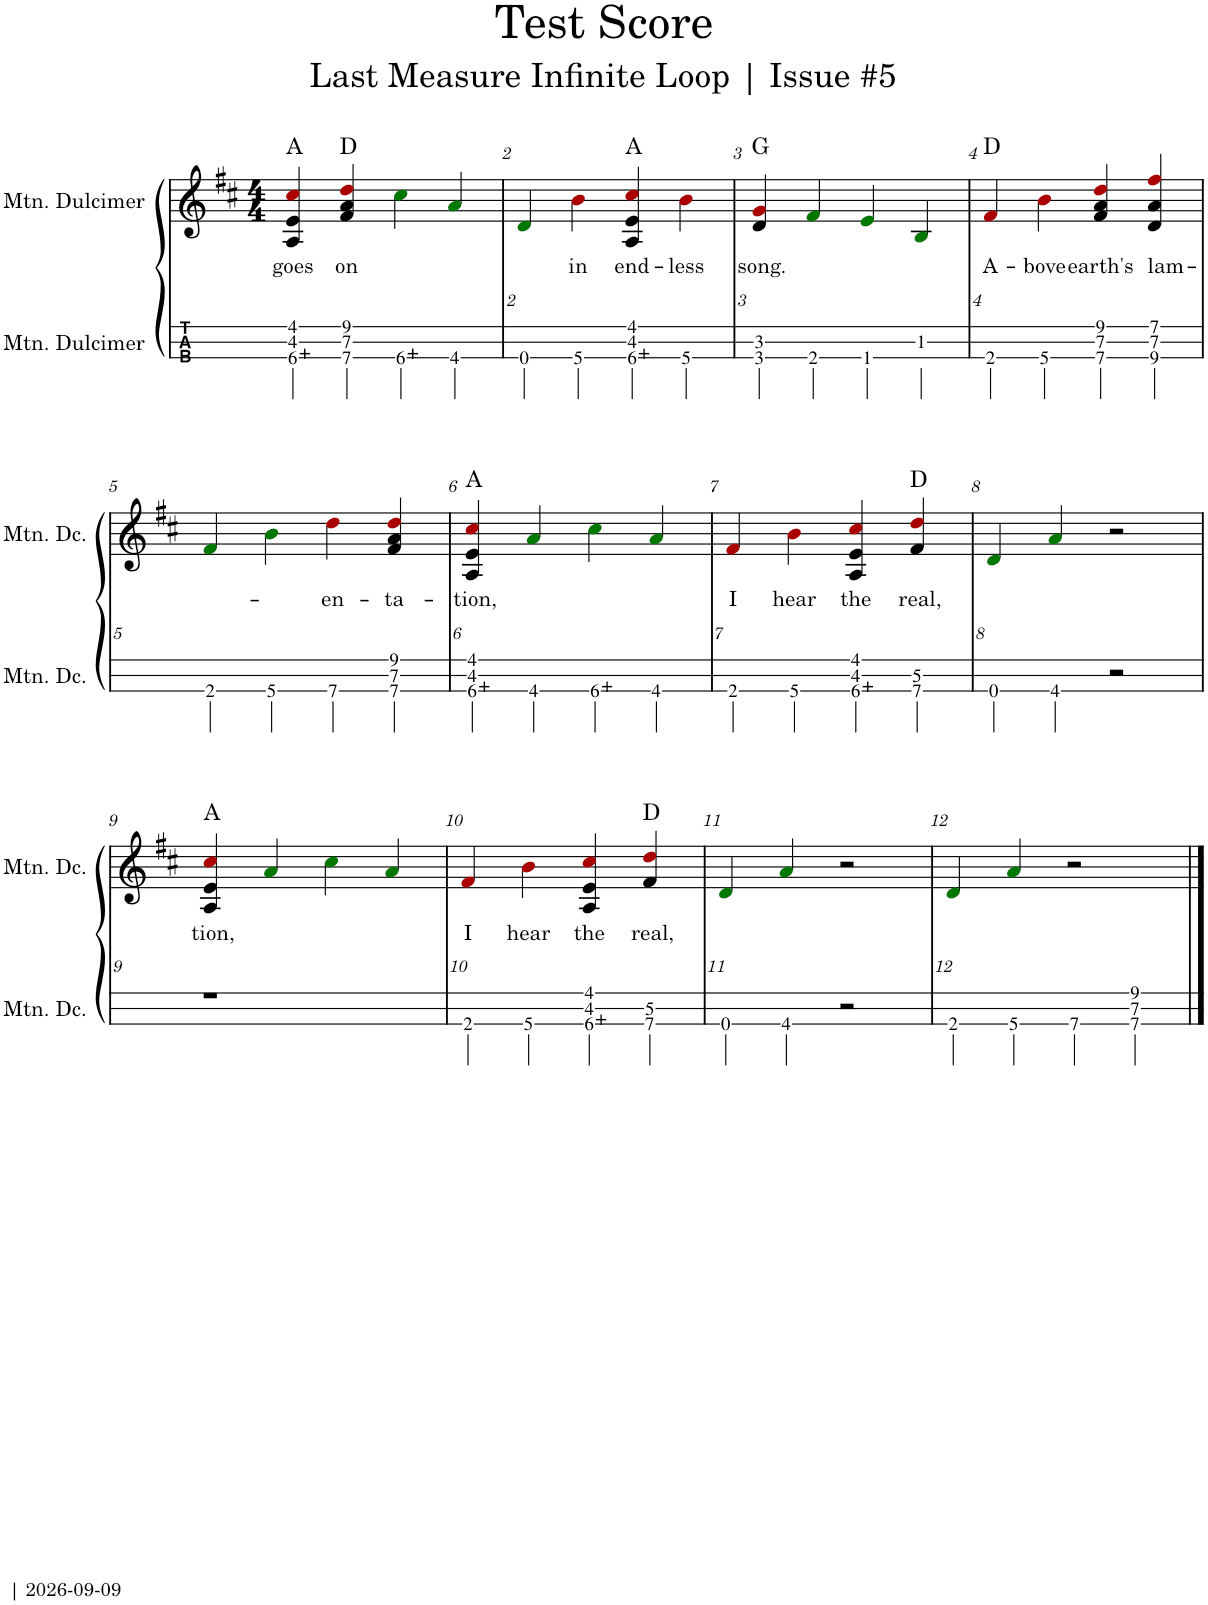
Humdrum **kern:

**kern	**kern	**text	**harte
*part2	*part1	*part1	*part1
*staff2	*staff1	*staff1	*
*I"Mtn. Dulcimer	*I"Mtn. Dulcimer	*	*
*I'Mtn. Dc.	*I'Mtn. Dc.	*	*
*stria3	*	*	*
*	*clefG2	*	*
*k[f#c#]	*k[f#c#]	*	*
*M4/4	*M4/4	*	*
=1	=1	=1	=1
!LO:TX:a:t=+	!	!	!
!	!	!LO:LY:b	!
4F#\ 4c#\ 4g#\	4A/ 4e/ 4cc#i/	goes	A:maj
!	!	!LO:LY:b	!
4B\ 4e\ 4a\	4f#/ 4a/ 4ddi/	on	D:maj
!LO:TX:a:t=+	!	!	!
4g#\	4cc#j\	.	.
4f#\	4aj/	.	.
=2	=2	=2	=2
4d\	4dj/	.	.
!	!	!LO:LY:b	!
4g\	4bi\	in	.
!LO:TX:a:t=+	!	!	!
!	!	!LO:LY:b	!
4F#\ 4c#\ 4g#\	4A/ 4e/ 4cc#i/	end-	A:maj
!	!	!LO:LY:b	!
4g\	4bi\	-less	.
=3	=3	=3	=3
!	!	!LO:LY:b	!
4c\ 4f\	4d/ 4gi/	song.	G:maj
4e\	4f#j/	.	.
4d#\	4ej/	.	.
4A#\	4Bj/	.	.
=4	=4	=4	=4
!	!	!LO:LY:b	!
4e\	4f#i/	A-	D:maj
!	!	!LO:LY:b	!
4g\	4bi\	-bove	.
!	!	!LO:LY:b	!
4B\ 4e\ 4a\	4f#/ 4a/ 4ddi/	earth's	.
!	!	!LO:LY:b	!
4A\ 4e\ 4b\	4d/ 4a/ 4ff#i/	lam-	.
!!LO:LB:g=z
=5	=5	=5	=5
4e\	4f#j/	.	.
4g\	4bj\	.	.
!	!	!LO:LY:b	!
4a\	4ddi\	-en-	.
!	!	!LO:LY:b	!
4B\ 4e\ 4a\	4f#/ 4a/ 4ddi/	-ta-	.
=6	=6	=6	=6
!LO:TX:a:t=+	!	!	!
!	!	!LO:LY:b	!
4F#\ 4c#\ 4g#\	4A/ 4e/ 4cc#i/	-tion,	A:maj
4f#\	4aj/	.	.
!LO:TX:a:t=+	!	!	!
4g#\	4cc#j\	.	.
4f#\	4aj/	.	.
=7	=7	=7	=7
!	!	!LO:LY:b	!
4e\	4f#i/	I	.
!	!	!LO:LY:b	!
4g\	4bi\	hear	.
!LO:TX:a:t=+	!	!	!
!	!	!LO:LY:b	!
4F#\ 4c#\ 4g#\	4A/ 4e/ 4cc#i/	the	.
!	!	!LO:LY:b	!
4d\ 4a\	4f#/ 4ddi/	real,	D:maj
=8	=8	=8	=8
4d\	4dj/	.	.
4f#\	4aj/	.	.
2r	2r	.	.
!!LO:LB:g=z
=9	=9	=9	=9
!	!	!LO:LY:b	!
1r	4A/ 4e/ 4cc#i/	-tion,	A:maj
.	4aj/	.	.
.	4cc#j\	.	.
.	4aj/	.	.
=10	=10	=10	=10
!	!	!LO:LY:b	!
4e\	4f#i/	I	.
!	!	!LO:LY:b	!
4g\	4bi\	hear	.
!LO:TX:a:t=+	!	!	!
!	!	!LO:LY:b	!
4F#\ 4c#\ 4g#\	4A/ 4e/ 4cc#i/	the	.
!	!	!LO:LY:b	!
4d\ 4a\	4f#/ 4ddi/	real,	D:maj
=11	=11	=11	=11
4d\	4dj/	.	.
4f#\	4aj/	.	.
2r	2r	.	.
=12	=12	=12	=12
4e\	4dj/	.	.
4g\	4aj/	.	.
4a\	2r	.	.
4B\ 4e\ 4a\	.	.	.
==	==	==	==
*-	*-	*-	*-
